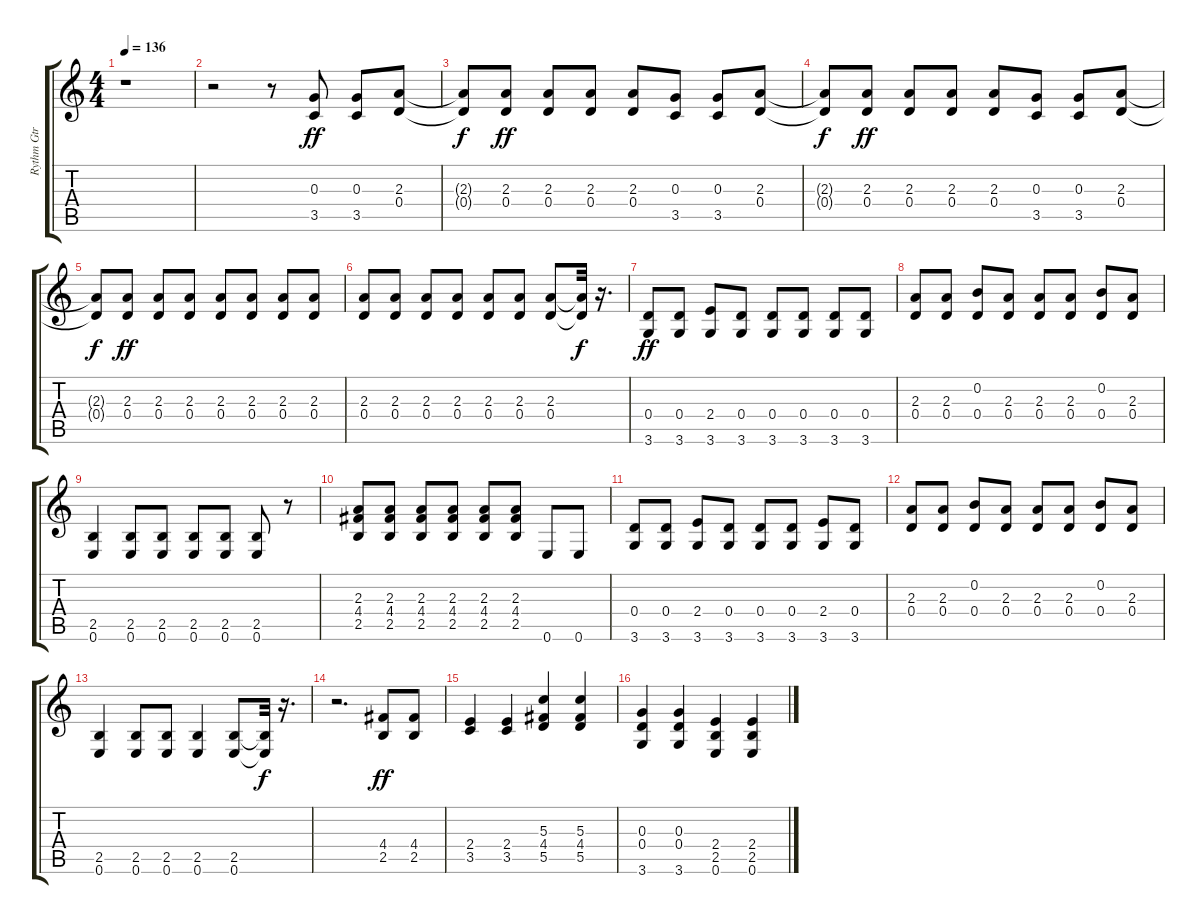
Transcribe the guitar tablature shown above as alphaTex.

\track ("Rythm Gtr Muted" "Rythm Gtr ") {instrument electricguitarmuted}
\staff {score tabs}
\tuning (E4 B3 G3 D3 A2 E2) {hide}
\ts (4 4)
\tempo 136
\clef g2
\ks c
r.1{dy ff instrument electricguitarmuted} |
r.2 r.8 (0.3 3.5).8 (0.3 3.5).8 (2.3 0.4).8 |
(2.3{t} 0.4{t}).8{dy f} (2.3 0.4).8{dy ff} (2.3 0.4).8 (2.3 0.4).8 (2.3 0.4).8 (0.3 3.5).8 (0.3 3.5).8 (2.3 0.4).8 |
(2.3{t} 0.4{t}).8{dy f} (2.3 0.4).8{dy ff} (2.3 0.4).8 (2.3 0.4).8 (2.3 0.4).8 (0.3 3.5).8 (0.3 3.5).8 (2.3 0.4).8 |
(2.3{t} 0.4{t}).8{dy f} (2.3 0.4).8{dy ff} (2.3 0.4).8 (2.3 0.4).8 (2.3 0.4).8 (2.3 0.4).8 (2.3 0.4).8 (2.3 0.4).8 |
(2.3 0.4).8 (2.3 0.4).8 (2.3 0.4).8 (2.3 0.4).8 (2.3 0.4).8 (2.3 0.4).8 (2.3 0.4).8 (2.3{t} 0.4{t}).32{dy f} r.16{d} |
(0.4 3.6).8{dy ff} (0.4 3.6).8 (2.4 3.6).8 (0.4 3.6).8 (0.4 3.6).8 (0.4 3.6).8 (0.4 3.6).8 (0.4 3.6).8 |
(2.3 0.4).8 (2.3 0.4).8 (0.2 0.4).8 (2.3 0.4).8 (2.3 0.4).8 (2.3 0.4).8 (0.2 0.4).8 (2.3 0.4).8 |
(2.5 0.6).4 (2.5 0.6).8 (2.5 0.6).8 (2.5 0.6).8 (2.5 0.6).8 (2.5 0.6).8 r.8 |
(2.3 4.4 2.5).8 (2.3 4.4 2.5).8 (2.3 4.4 2.5).8 (2.3 4.4 2.5).8 (2.3 4.4 2.5).8 (2.3 4.4 2.5).8 0.6.8 0.6.8 |
(0.4 3.6).8 (0.4 3.6).8 (2.4 3.6).8 (0.4 3.6).8 (0.4 3.6).8 (0.4 3.6).8 (2.4 3.6).8 (0.4 3.6).8 |
(2.3 0.4).8 (2.3 0.4).8 (0.2 0.4).8 (2.3 0.4).8 (2.3 0.4).8 (2.3 0.4).8 (0.2 0.4).8 (2.3 0.4).8 |
(2.5 0.6).4 (2.5 0.6).8 (2.5 0.6).8 (2.5 0.6).4 (2.5 0.6).8 (2.5{t} 0.6{t}).32{dy f} r.16{d} |
r.2{d} (4.4 2.5).8{dy ff} (4.4 2.5).8 |
(2.4 3.5).4 (2.4 3.5).4 (5.3 4.4 5.5).4 (5.3 4.4 5.5).4 |
(0.3 0.4 3.6).4 (0.3 0.4 3.6).4 (2.4 2.5 0.6).4 (2.4 2.5 0.6).4
